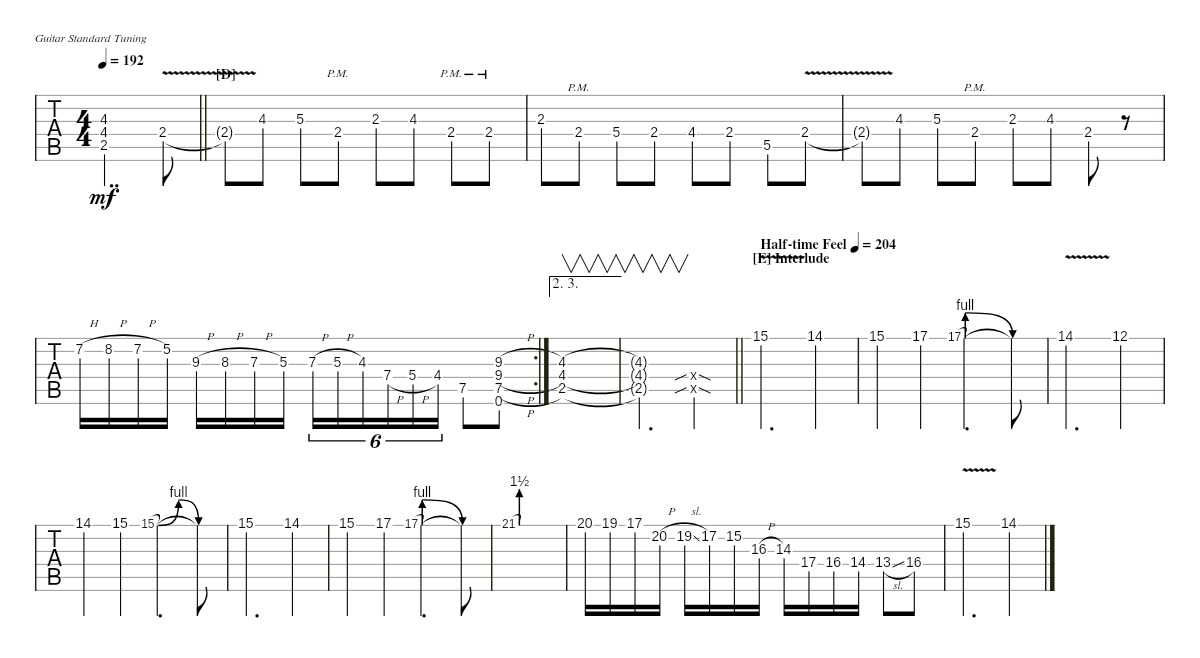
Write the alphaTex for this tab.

\defaultSystemsLayout 4
\bracketExtendMode nobrackets
\singleTrackTrackNamePolicy hidden
\multiTrackTrackNamePolicy hidden
\otherSystemsTrackNameOrientation horizontal
\defaultBarNumberDisplay Hide
\track ("Electric Guitar" "E-Gt") {instrument overdrivenguitar}
\staff {tabs}
\tuning (E4 B3 G3 D3 A2 E2)
\ts (4 4)
\tempo 192
\clef g2
\barLineRight lightlight
\ks c
(2.5{t} 4.4{t} 4.3{t}).2{dd dy mf} 2.4{v}.8 |
\section ("D" "")
2.4{v t}.8 4.3.8 5.3.8 2.4{pm}.8 2.3.8 4.3.8 2.4{pm}.8 2.4{pm}.8 |
2.3.8 2.4{pm}.8 5.4.8 2.4.8 4.4.8 2.4.8 5.5.8 2.4{v}.8 |
2.4{v t}.8 4.3.8 5.3.8 2.4{pm}.8 2.3.8 4.3.8 2.4.8 r.8 |
\rc 2
7.2{h}.16 8.2{h}.16 7.2{h}.16 5.2.16 9.3{h}.16 8.3{h}.16 7.3{h}.16 5.3.16 7.3{h}.16{tu (6 4)} 5.3{h}.16{tu (6 4)} 4.3.16{tu (6 4)} 7.4{h}.16{tu (6 4)} 5.4{h}.16{tu (6 4)} 4.4.16{tu (6 4)} 7.5.8 (0.6 7.5{h} 9.4{h} 9.3{h}).8 |
\ae (2 3)
(4.3 4.4 2.5).1{v} |
\barLineRight lightlight
(2.5{t} 4.4{t} 4.3{t}).2{v d} (0.4{sib sod x} 0.5{sib sod x}).4 |
\section ("E" "Interlude")
\tempo (204 "Half-time Feel")
15.1{v}.2{d} 14.1.4 |
15.1.4 17.1.4 17.1{be (bend 0 0 15 4)}.8{gr} 17.1{be (release 0 4 53.4 0) t}.4{d} 17.1{be (hold 0 0 60 0) t}.8 |
14.1{v}.2{d} 12.1.4 |
14.1.4 15.1.4 15.1{be (bendrelease 0 0 10.2 4 20.4 4 30 0)}.8{gr} 15.1{t}.4{d} 15.1{be (hold 0 0 60 0) t}.8 |
15.1.2{d} 14.1.4 |
15.1.4 17.1.4 17.1{be (bend 0 0 15 4)}.8{gr} 17.1{be (release 0 4 53.4 0) t}.4{d} 17.1{be (hold 0 0 60 0) t}.8 |
21.1{be (bend 0 0 14.399999999999999 6)}.8{gr} 21.1{be (hold 0 0 60 0) v t}.1 |
20.1.16 19.1.16 17.1.16 20.2{h}.16 19.2{sl}.16 17.2.16 15.2.16 16.3{h}.16 14.3.16 17.4.16 16.4.16 14.4.16 13.4{sl}.8 16.4.8 |
15.1{v}.2{d} 14.1.4
